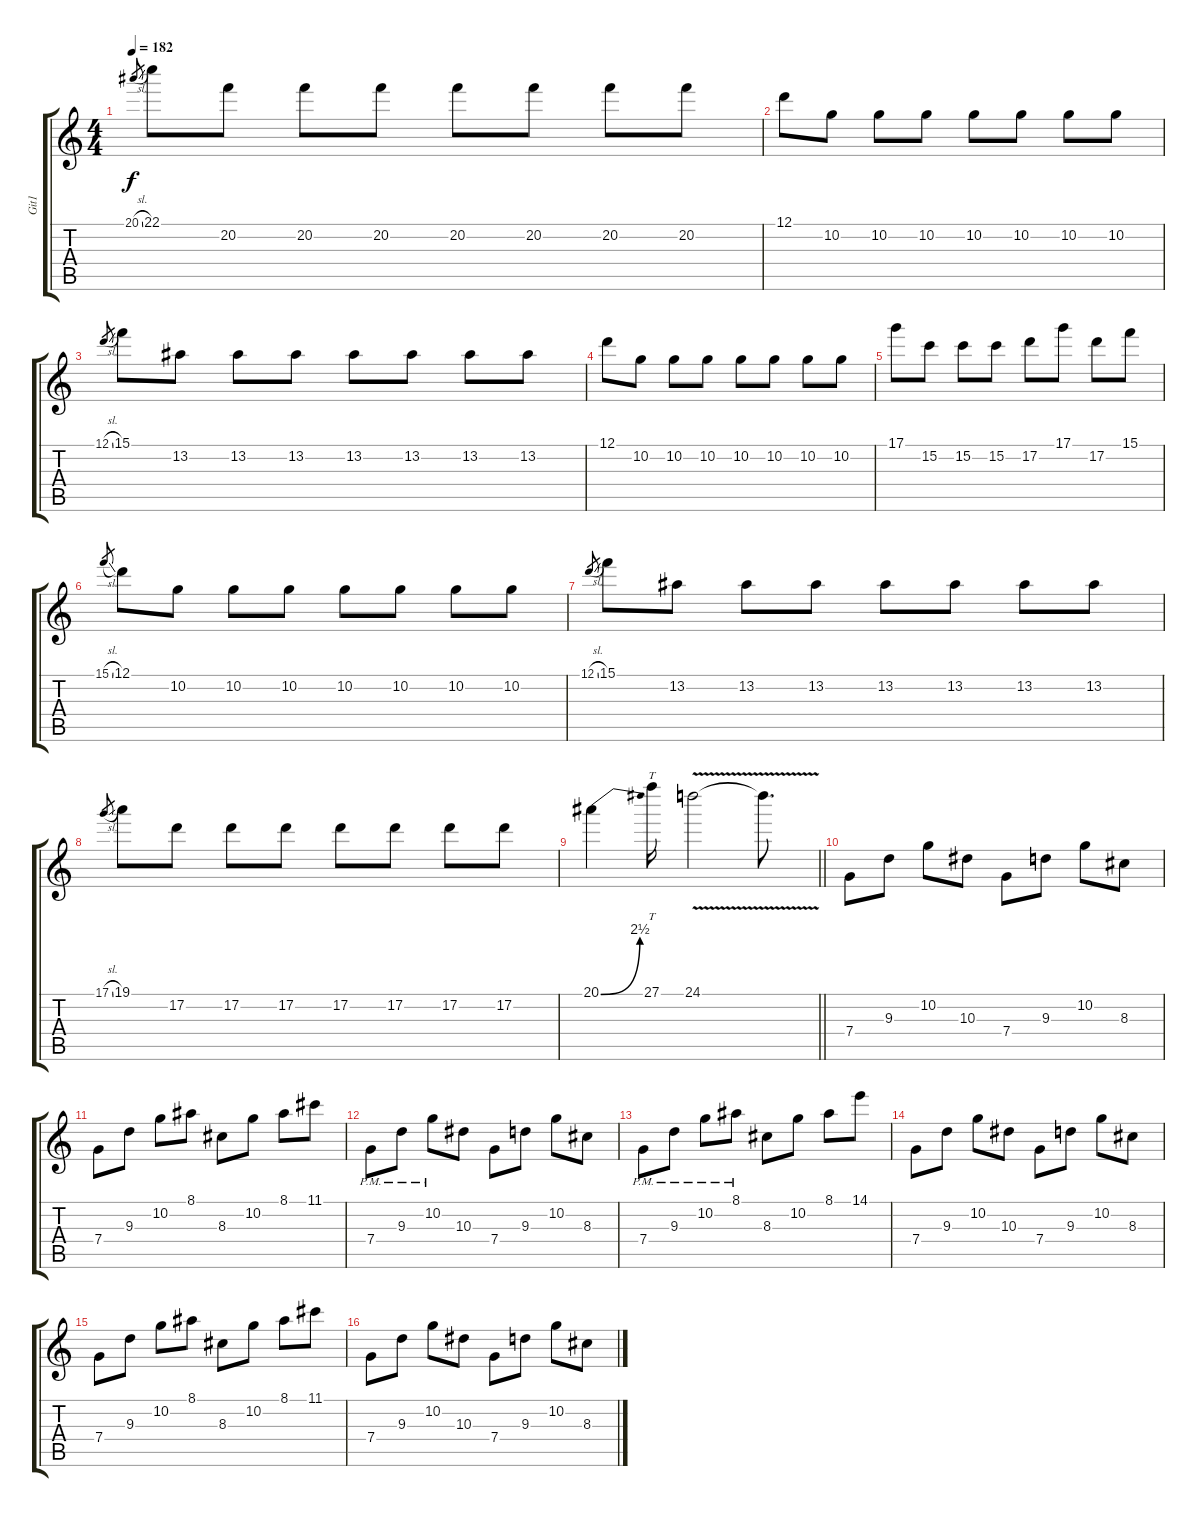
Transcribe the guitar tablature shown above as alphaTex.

\track ("Git1" "Git1") {instrument distortionguitar}
\staff {score tabs}
\tuning (D4 A3 F3 C3 G2 D2) {hide}
\ts (4 4)
\tempo 182
\clef g2
\ks c
20.1{sl}.8{gr dy f} 22.1.8 20.2.8 20.2.8 20.2.8 20.2.8 20.2.8 20.2.8 20.2.8 |
12.1.8 10.2.8 10.2.8 10.2.8 10.2.8 10.2.8 10.2.8 10.2.8 |
12.1{sl}.8{gr} 15.1.8 13.2.8 13.2.8 13.2.8 13.2.8 13.2.8 13.2.8 13.2.8 |
12.1.8 10.2.8 10.2.8 10.2.8 10.2.8 10.2.8 10.2.8 10.2.8 |
17.1.8 15.2.8 15.2.8 15.2.8 17.2.8 17.1.8 17.2.8 15.1.8 |
15.1{sl}.8{gr} 12.1.8 10.2.8 10.2.8 10.2.8 10.2.8 10.2.8 10.2.8 10.2.8 |
12.1{sl}.8{gr} 15.1.8 13.2.8 13.2.8 13.2.8 13.2.8 13.2.8 13.2.8 13.2.8 |
17.1{sl}.8{gr} 19.1.8 17.2.8 17.2.8 17.2.8 17.2.8 17.2.8 17.2.8 17.2.8 |
\barLineRight lightlight
20.1{be (bend 0 0 60 10)}.4 27.1.16{tt} 24.1{v}.2 24.1{t}.8{d} |
7.4.8 9.3.8 10.2.8 10.3.8 7.4.8 9.3.8 10.2.8 8.3.8 |
7.4.8 9.3.8 10.2.8 8.1.8 8.3.8 10.2.8 8.1.8 11.1.8 |
7.4{pm}.8 9.3{pm}.8 10.2{pm}.8 10.3.8 7.4.8 9.3.8 10.2.8 8.3.8 |
7.4{pm}.8 9.3{pm}.8 10.2{pm}.8 8.1{pm}.8 8.3.8 10.2.8 8.1.8 14.1.8 |
7.4.8 9.3.8 10.2.8 10.3.8 7.4.8 9.3.8 10.2.8 8.3.8 |
7.4.8 9.3.8 10.2.8 8.1.8 8.3.8 10.2.8 8.1.8 11.1.8 |
7.4.8 9.3.8 10.2.8 10.3.8 7.4.8 9.3.8 10.2.8 8.3.8
